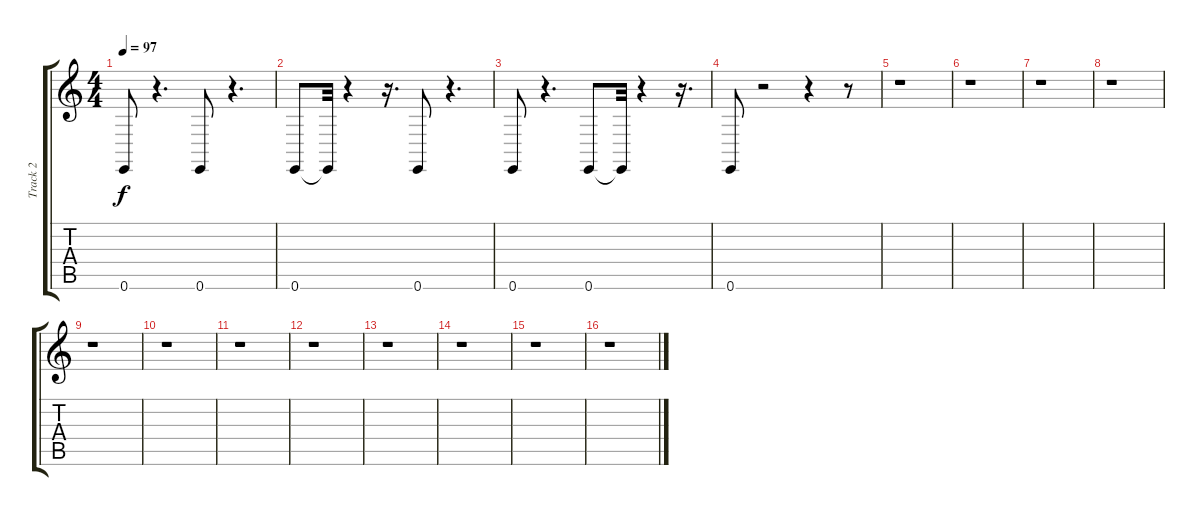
\track ("Track 2" "Track 2") {instrument pad3polysynth}
\staff {score tabs}
\tuning (E4 B3 G3 D3 A2 E2) {hide}
\ts (4 4)
\tempo 97
\clef g2
\ks c
0.6.8{dy f} r.4{d} 0.6.8 r.4{d} |
0.6.8 0.6{t}.32 r.4 r.16{d} 0.6.8 r.4{d} |
0.6.8 r.4{d} 0.6.8 0.6{t}.32 r.4 r.16{d} |
0.6.8 r.2 r.4 r.8 |
r.1 |
r.1 |
r.1 |
r.1 |
r.1 |
r.1 |
r.1 |
r.1 |
r.1 |
r.1 |
r.1 |
r.1
